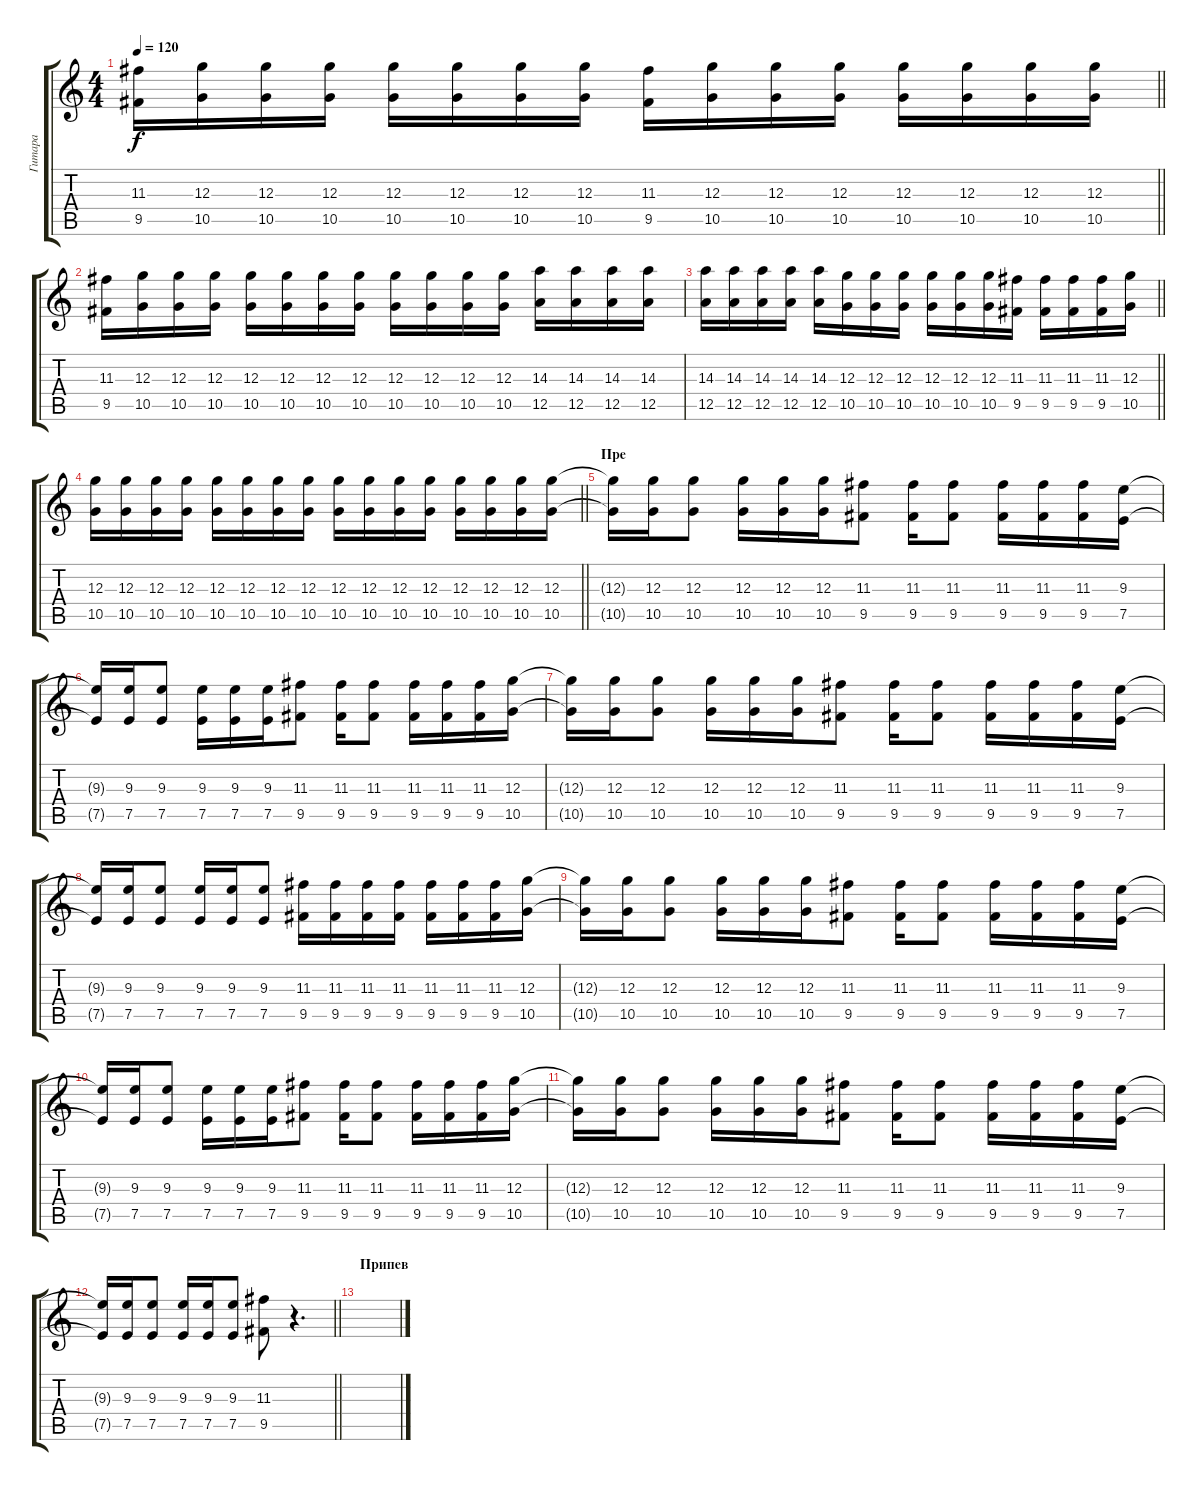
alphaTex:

\track ("Гитара" "Гитара") {instrument distortionguitar}
\staff {score tabs}
\tuning (E4 B3 G3 D3 A2 E2) {hide}
\ts (4 4)
\tempo 120
\clef g2
\barLineRight lightlight
\ks c
(11.3 9.5).16{dy f} (12.3 10.5).16 (12.3 10.5).16 (12.3 10.5).16 (12.3 10.5).16 (12.3 10.5).16 (12.3 10.5).16 (12.3 10.5).16 (11.3 9.5).16 (12.3 10.5).16 (12.3 10.5).16 (12.3 10.5).16 (12.3 10.5).16 (12.3 10.5).16 (12.3 10.5).16 (12.3 10.5).16 |
(11.3 9.5).16 (12.3 10.5).16 (12.3 10.5).16 (12.3 10.5).16 (12.3 10.5).16 (12.3 10.5).16 (12.3 10.5).16 (12.3 10.5).16 (12.3 10.5).16 (12.3 10.5).16 (12.3 10.5).16 (12.3 10.5).16 (14.3 12.5).16 (14.3 12.5).16 (14.3 12.5).16 (14.3 12.5).16 |
\barLineRight lightlight
(14.3 12.5).16 (14.3 12.5).16 (14.3 12.5).16 (14.3 12.5).16 (14.3 12.5).16 (12.3 10.5).16 (12.3 10.5).16 (12.3 10.5).16 (12.3 10.5).16 (12.3 10.5).16 (12.3 10.5).16 (11.3 9.5).16 (11.3 9.5).16 (11.3 9.5).16 (11.3 9.5).16 (12.3 10.5).16 |
\barLineRight lightlight
(12.3 10.5).16 (12.3 10.5).16 (12.3 10.5).16 (12.3 10.5).16 (12.3 10.5).16 (12.3 10.5).16 (12.3 10.5).16 (12.3 10.5).16 (12.3 10.5).16 (12.3 10.5).16 (12.3 10.5).16 (12.3 10.5).16 (12.3 10.5).16 (12.3 10.5).16 (12.3 10.5).16 (12.3 10.5).16 |
\section ("" "Пре")
(12.3{t} 10.5{t}).16 (12.3 10.5).16 (12.3 10.5).8 (12.3 10.5).16 (12.3 10.5).16 (12.3 10.5).16 (11.3 9.5).8 (11.3 9.5).16 (11.3 9.5).8 (11.3 9.5).16 (11.3 9.5).16 (11.3 9.5).16 (9.3 7.5).16 |
(9.3{t} 7.5{t}).16 (9.3 7.5).16 (9.3 7.5).8 (9.3 7.5).16 (9.3 7.5).16 (9.3 7.5).16 (11.3 9.5).8 (11.3 9.5).16 (11.3 9.5).8 (11.3 9.5).16 (11.3 9.5).16 (11.3 9.5).16 (12.3 10.5).16 |
(12.3{t} 10.5{t}).16 (12.3 10.5).16 (12.3 10.5).8 (12.3 10.5).16 (12.3 10.5).16 (12.3 10.5).16 (11.3 9.5).8 (11.3 9.5).16 (11.3 9.5).8 (11.3 9.5).16 (11.3 9.5).16 (11.3 9.5).16 (9.3 7.5).16 |
(9.3{t} 7.5{t}).16 (9.3 7.5).16 (9.3 7.5).8 (9.3 7.5).16 (9.3 7.5).16 (9.3 7.5).8 (11.3 9.5).16 (11.3 9.5).16 (11.3 9.5).16 (11.3 9.5).16 (11.3 9.5).16 (11.3 9.5).16 (11.3 9.5).16 (12.3 10.5).16 |
(12.3{t} 10.5{t}).16 (12.3 10.5).16 (12.3 10.5).8 (12.3 10.5).16 (12.3 10.5).16 (12.3 10.5).16 (11.3 9.5).8 (11.3 9.5).16 (11.3 9.5).8 (11.3 9.5).16 (11.3 9.5).16 (11.3 9.5).16 (9.3 7.5).16 |
(9.3{t} 7.5{t}).16 (9.3 7.5).16 (9.3 7.5).8 (9.3 7.5).16 (9.3 7.5).16 (9.3 7.5).16 (11.3 9.5).8 (11.3 9.5).16 (11.3 9.5).8 (11.3 9.5).16 (11.3 9.5).16 (11.3 9.5).16 (12.3 10.5).16 |
(12.3{t} 10.5{t}).16 (12.3 10.5).16 (12.3 10.5).8 (12.3 10.5).16 (12.3 10.5).16 (12.3 10.5).16 (11.3 9.5).8 (11.3 9.5).16 (11.3 9.5).8 (11.3 9.5).16 (11.3 9.5).16 (11.3 9.5).16 (9.3 7.5).16 |
\barLineRight lightlight
(9.3{t} 7.5{t}).16 (9.3 7.5).16 (9.3 7.5).8 (9.3 7.5).16 (9.3 7.5).16 (9.3 7.5).8 (11.3 9.5).8 r.4{d} |
\section ("" "Припев")
